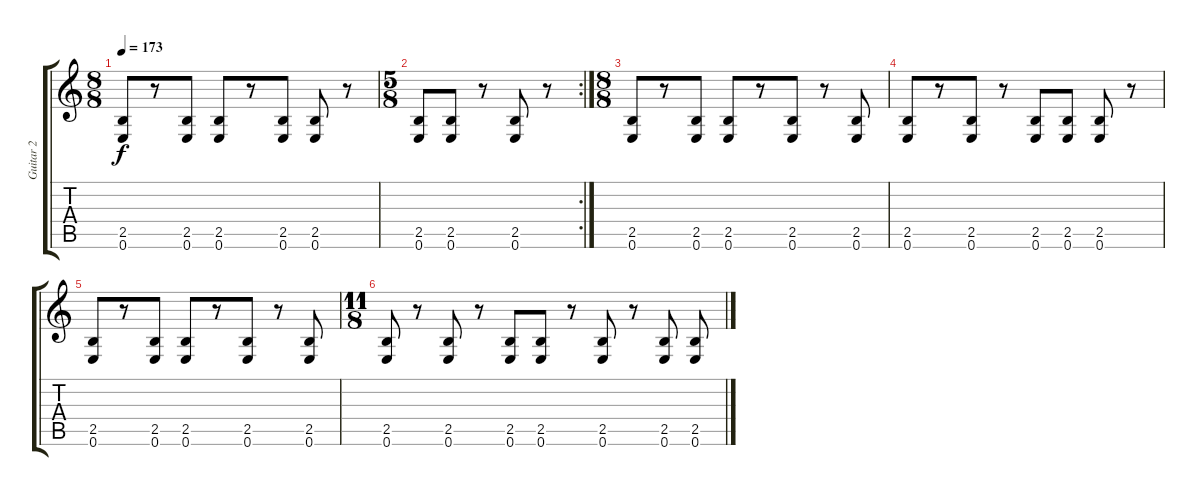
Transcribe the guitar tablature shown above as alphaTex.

\track ("Guitar 2" "Guitar 2") {instrument distortionguitar}
\staff {score tabs}
\tuning (E4 B3 G3 D3 A2 E2) {hide}
\ts (8 8)
\tempo 173
\clef g2
\ks c
(2.5 0.6).8{dy f} r.8 (2.5 0.6).8 (2.5 0.6).8 r.8 (2.5 0.6).8 (2.5 0.6).8 r.8 |
\rc 2
\ts (5 8)
(2.5 0.6).8 (2.5 0.6).8 r.8 (2.5 0.6).8 r.8 |
\ts (8 8)
(2.5 0.6).8 r.8 (2.5 0.6).8 (2.5 0.6).8 r.8 (2.5 0.6).8 r.8 (2.5 0.6).8 |
(2.5 0.6).8 r.8 (2.5 0.6).8 r.8 (2.5 0.6).8 (2.5 0.6).8 (2.5 0.6).8 r.8 |
(2.5 0.6).8 r.8 (2.5 0.6).8 (2.5 0.6).8 r.8 (2.5 0.6).8 r.8 (2.5 0.6).8 |
\ts (11 8)
(2.5 0.6).8 r.8 (2.5 0.6).8 r.8 (2.5 0.6).8 (2.5 0.6).8 r.8 (2.5 0.6).8 r.8 (2.5 0.6).8 (2.5 0.6).8
